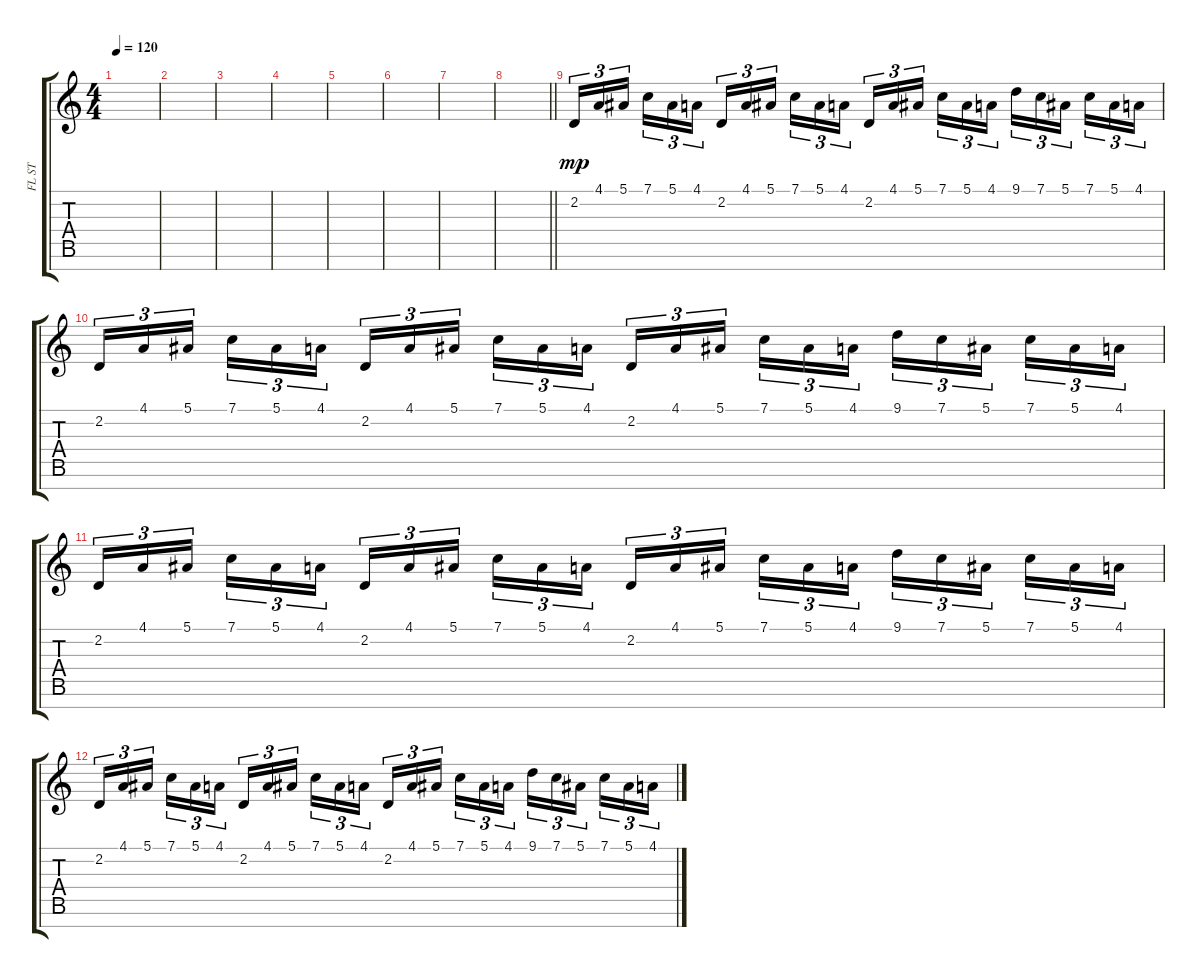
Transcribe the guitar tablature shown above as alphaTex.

\track ("FL ST" "FL ST") {instrument pad1newage}
\staff {score tabs}
\tuning (F4 C4 Ab3 Eb3 Bb2 F2 C2) {hide}
\ts (4 4)
\tempo 120
\clef g2
\ks c
|
|
|
|
|
|
|
\barLineRight lightlight
|
2.2.16{tu (3 2) dy mp} 4.1.16{tu (3 2)} 5.1.16{tu (3 2) beam splitsecondary} 7.1.16{tu (3 2)} 5.1.16{tu (3 2)} 4.1.16{tu (3 2)} 2.2.16{tu (3 2)} 4.1.16{tu (3 2)} 5.1.16{tu (3 2) beam splitsecondary} 7.1.16{tu (3 2)} 5.1.16{tu (3 2)} 4.1.16{tu (3 2)} 2.2.16{tu (3 2)} 4.1.16{tu (3 2)} 5.1.16{tu (3 2) beam splitsecondary} 7.1.16{tu (3 2)} 5.1.16{tu (3 2)} 4.1.16{tu (3 2)} 9.1.16{tu (3 2)} 7.1.16{tu (3 2)} 5.1.16{tu (3 2) beam splitsecondary} 7.1.16{tu (3 2)} 5.1.16{tu (3 2)} 4.1.16{tu (3 2)} |
2.2.16{tu (3 2)} 4.1.16{tu (3 2)} 5.1.16{tu (3 2) beam splitsecondary} 7.1.16{tu (3 2)} 5.1.16{tu (3 2)} 4.1.16{tu (3 2)} 2.2.16{tu (3 2)} 4.1.16{tu (3 2)} 5.1.16{tu (3 2) beam splitsecondary} 7.1.16{tu (3 2)} 5.1.16{tu (3 2)} 4.1.16{tu (3 2)} 2.2.16{tu (3 2)} 4.1.16{tu (3 2)} 5.1.16{tu (3 2) beam splitsecondary} 7.1.16{tu (3 2)} 5.1.16{tu (3 2)} 4.1.16{tu (3 2)} 9.1.16{tu (3 2)} 7.1.16{tu (3 2)} 5.1.16{tu (3 2) beam splitsecondary} 7.1.16{tu (3 2)} 5.1.16{tu (3 2)} 4.1.16{tu (3 2)} |
2.2.16{tu (3 2)} 4.1.16{tu (3 2)} 5.1.16{tu (3 2) beam splitsecondary} 7.1.16{tu (3 2)} 5.1.16{tu (3 2)} 4.1.16{tu (3 2)} 2.2.16{tu (3 2)} 4.1.16{tu (3 2)} 5.1.16{tu (3 2) beam splitsecondary} 7.1.16{tu (3 2)} 5.1.16{tu (3 2)} 4.1.16{tu (3 2)} 2.2.16{tu (3 2)} 4.1.16{tu (3 2)} 5.1.16{tu (3 2) beam splitsecondary} 7.1.16{tu (3 2)} 5.1.16{tu (3 2)} 4.1.16{tu (3 2)} 9.1.16{tu (3 2)} 7.1.16{tu (3 2)} 5.1.16{tu (3 2) beam splitsecondary} 7.1.16{tu (3 2)} 5.1.16{tu (3 2)} 4.1.16{tu (3 2)} |
2.2.16{tu (3 2)} 4.1.16{tu (3 2)} 5.1.16{tu (3 2) beam splitsecondary} 7.1.16{tu (3 2)} 5.1.16{tu (3 2)} 4.1.16{tu (3 2)} 2.2.16{tu (3 2)} 4.1.16{tu (3 2)} 5.1.16{tu (3 2) beam splitsecondary} 7.1.16{tu (3 2)} 5.1.16{tu (3 2)} 4.1.16{tu (3 2)} 2.2.16{tu (3 2)} 4.1.16{tu (3 2)} 5.1.16{tu (3 2) beam splitsecondary} 7.1.16{tu (3 2)} 5.1.16{tu (3 2)} 4.1.16{tu (3 2)} 9.1.16{tu (3 2)} 7.1.16{tu (3 2)} 5.1.16{tu (3 2) beam splitsecondary} 7.1.16{tu (3 2)} 5.1.16{tu (3 2)} 4.1.16{tu (3 2)}
